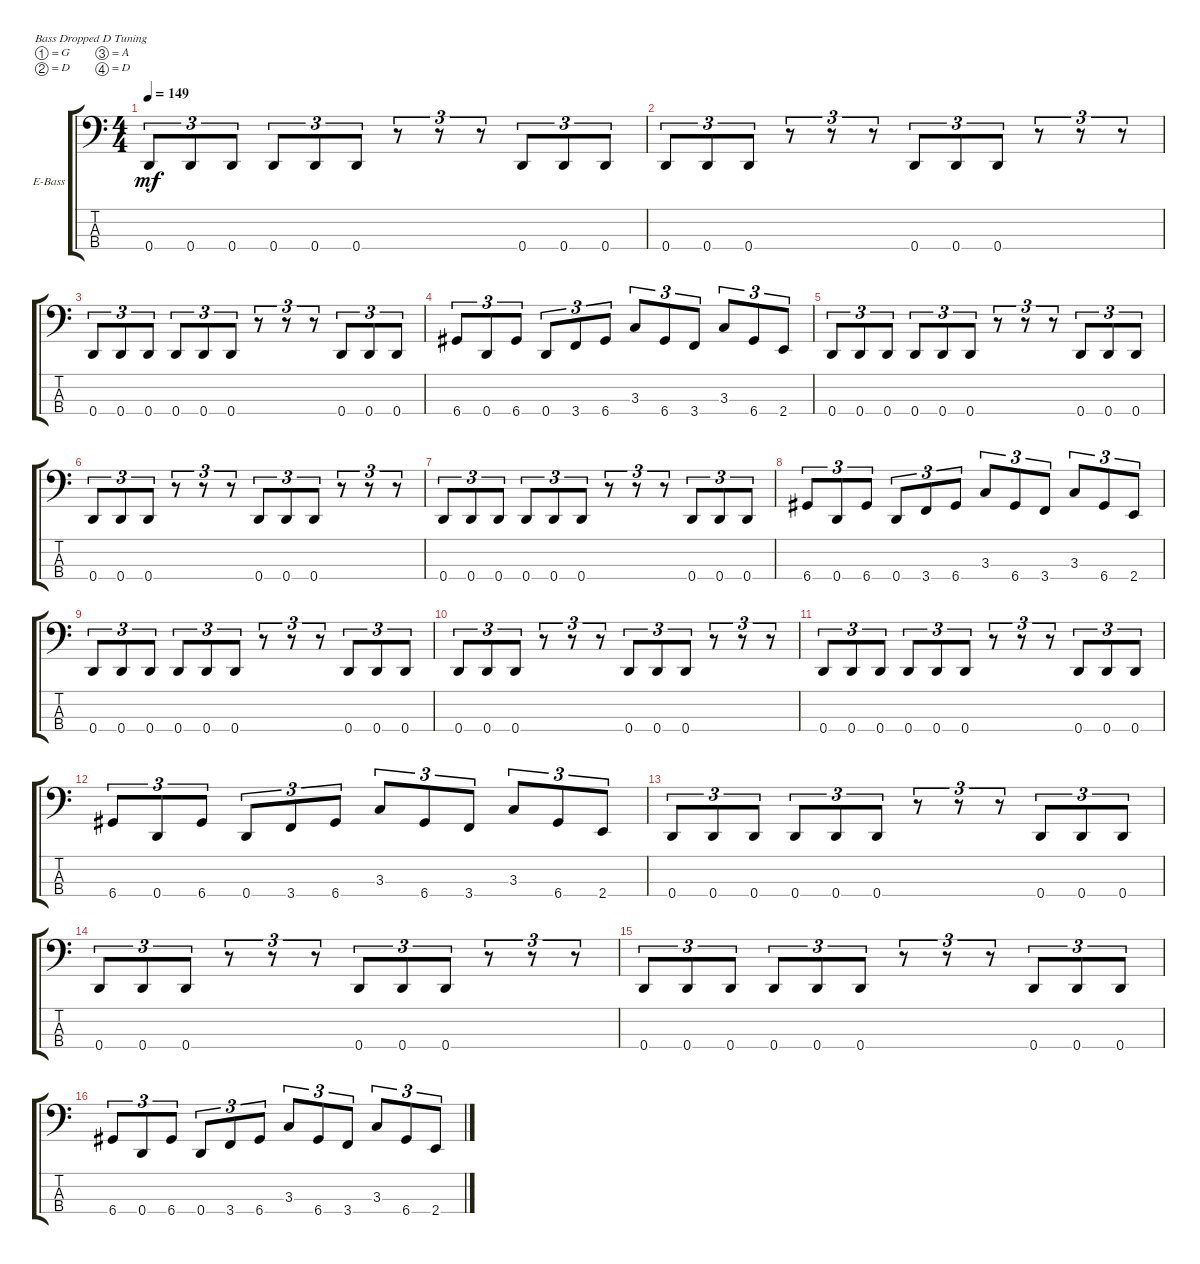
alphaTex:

\defaultSystemsLayout 4
\bracketExtendMode groupsimilarinstruments
\firstSystemTrackNameOrientation horizontal
\otherSystemsTrackNameOrientation horizontal
\track ("John Campbell" "E-Bass") {instrument electricbassfinger}
\staff {score tabs}
\tuning (G2 D2 A1 D1)
\ts (4 4)
\tempo 149
\clef f4
\scale
0.333333
\ks c
0.4.8{tu (3 2) dy mf} 0.4.8{tu (3 2)} 0.4.8{tu (3 2)} 0.4.8{tu (3 2)} 0.4.8{tu (3 2)} 0.4.8{tu (3 2)} r.8{tu (3 2)} r.8{tu (3 2)} r.8{tu (3 2)} 0.4.8{tu (3 2)} 0.4.8{tu (3 2)} 0.4.8{tu (3 2)} |
\scale
0.333333 0.4.8{tu (3 2)} 0.4.8{tu (3 2)} 0.4.8{tu (3 2)} r.8{tu (3 2)} r.8{tu (3 2)} r.8{tu (3 2)} 0.4.8{tu (3 2)} 0.4.8{tu (3 2)} 0.4.8{tu (3 2)} r.8{tu (3 2)} r.8{tu (3 2)} r.8{tu (3 2)} |
\scale
0.333333 0.4.8{tu (3 2)} 0.4.8{tu (3 2)} 0.4.8{tu (3 2)} 0.4.8{tu (3 2)} 0.4.8{tu (3 2)} 0.4.8{tu (3 2)} r.8{tu (3 2)} r.8{tu (3 2)} r.8{tu (3 2)} 0.4.8{tu (3 2)} 0.4.8{tu (3 2)} 0.4.8{tu (3 2)} |
\scale
0.333333 6.4.8{tu (3 2)} 0.4.8{tu (3 2)} 6.4.8{tu (3 2)} 0.4.8{tu (3 2)} 3.4.8{tu (3 2)} 6.4.8{tu (3 2)} 3.3.8{tu (3 2)} 6.4.8{tu (3 2)} 3.4.8{tu (3 2)} 3.3.8{tu (3 2)} 6.4.8{tu (3 2)} 2.4.8{tu (3 2)} |
\scale
0.333333 0.4.8{tu (3 2)} 0.4.8{tu (3 2)} 0.4.8{tu (3 2)} 0.4.8{tu (3 2)} 0.4.8{tu (3 2)} 0.4.8{tu (3 2)} r.8{tu (3 2)} r.8{tu (3 2)} r.8{tu (3 2)} 0.4.8{tu (3 2)} 0.4.8{tu (3 2)} 0.4.8{tu (3 2)} |
\scale
0.333333 0.4.8{tu (3 2)} 0.4.8{tu (3 2)} 0.4.8{tu (3 2)} r.8{tu (3 2)} r.8{tu (3 2)} r.8{tu (3 2)} 0.4.8{tu (3 2)} 0.4.8{tu (3 2)} 0.4.8{tu (3 2)} r.8{tu (3 2)} r.8{tu (3 2)} r.8{tu (3 2)} |
\scale
0.333333 0.4.8{tu (3 2)} 0.4.8{tu (3 2)} 0.4.8{tu (3 2)} 0.4.8{tu (3 2)} 0.4.8{tu (3 2)} 0.4.8{tu (3 2)} r.8{tu (3 2)} r.8{tu (3 2)} r.8{tu (3 2)} 0.4.8{tu (3 2)} 0.4.8{tu (3 2)} 0.4.8{tu (3 2)} |
\scale
0.333333 6.4.8{tu (3 2)} 0.4.8{tu (3 2)} 6.4.8{tu (3 2)} 0.4.8{tu (3 2)} 3.4.8{tu (3 2)} 6.4.8{tu (3 2)} 3.3.8{tu (3 2)} 6.4.8{tu (3 2)} 3.4.8{tu (3 2)} 3.3.8{tu (3 2)} 6.4.8{tu (3 2)} 2.4.8{tu (3 2)} |
\scale
0.333333 0.4.8{tu (3 2)} 0.4.8{tu (3 2)} 0.4.8{tu (3 2)} 0.4.8{tu (3 2)} 0.4.8{tu (3 2)} 0.4.8{tu (3 2)} r.8{tu (3 2)} r.8{tu (3 2)} r.8{tu (3 2)} 0.4.8{tu (3 2)} 0.4.8{tu (3 2)} 0.4.8{tu (3 2)} |
\scale
0.333333 0.4.8{tu (3 2)} 0.4.8{tu (3 2)} 0.4.8{tu (3 2)} r.8{tu (3 2)} r.8{tu (3 2)} r.8{tu (3 2)} 0.4.8{tu (3 2)} 0.4.8{tu (3 2)} 0.4.8{tu (3 2)} r.8{tu (3 2)} r.8{tu (3 2)} r.8{tu (3 2)} |
\scale
0.333333 0.4.8{tu (3 2)} 0.4.8{tu (3 2)} 0.4.8{tu (3 2)} 0.4.8{tu (3 2)} 0.4.8{tu (3 2)} 0.4.8{tu (3 2)} r.8{tu (3 2)} r.8{tu (3 2)} r.8{tu (3 2)} 0.4.8{tu (3 2)} 0.4.8{tu (3 2)} 0.4.8{tu (3 2)} |
\scale
0.333333 6.4.8{tu (3 2)} 0.4.8{tu (3 2)} 6.4.8{tu (3 2)} 0.4.8{tu (3 2)} 3.4.8{tu (3 2)} 6.4.8{tu (3 2)} 3.3.8{tu (3 2)} 6.4.8{tu (3 2)} 3.4.8{tu (3 2)} 3.3.8{tu (3 2)} 6.4.8{tu (3 2)} 2.4.8{tu (3 2)} |
\scale
0.333333 0.4.8{tu (3 2)} 0.4.8{tu (3 2)} 0.4.8{tu (3 2)} 0.4.8{tu (3 2)} 0.4.8{tu (3 2)} 0.4.8{tu (3 2)} r.8{tu (3 2)} r.8{tu (3 2)} r.8{tu (3 2)} 0.4.8{tu (3 2)} 0.4.8{tu (3 2)} 0.4.8{tu (3 2)} |
\scale
0.333333 0.4.8{tu (3 2)} 0.4.8{tu (3 2)} 0.4.8{tu (3 2)} r.8{tu (3 2)} r.8{tu (3 2)} r.8{tu (3 2)} 0.4.8{tu (3 2)} 0.4.8{tu (3 2)} 0.4.8{tu (3 2)} r.8{tu (3 2)} r.8{tu (3 2)} r.8{tu (3 2)} |
\scale
0.333333 0.4.8{tu (3 2)} 0.4.8{tu (3 2)} 0.4.8{tu (3 2)} 0.4.8{tu (3 2)} 0.4.8{tu (3 2)} 0.4.8{tu (3 2)} r.8{tu (3 2)} r.8{tu (3 2)} r.8{tu (3 2)} 0.4.8{tu (3 2)} 0.4.8{tu (3 2)} 0.4.8{tu (3 2)} |
\scale
0.333333 6.4.8{tu (3 2)} 0.4.8{tu (3 2)} 6.4.8{tu (3 2)} 0.4.8{tu (3 2)} 3.4.8{tu (3 2)} 6.4.8{tu (3 2)} 3.3.8{tu (3 2)} 6.4.8{tu (3 2)} 3.4.8{tu (3 2)} 3.3.8{tu (3 2)} 6.4.8{tu (3 2)} 2.4.8{tu (3 2)}
